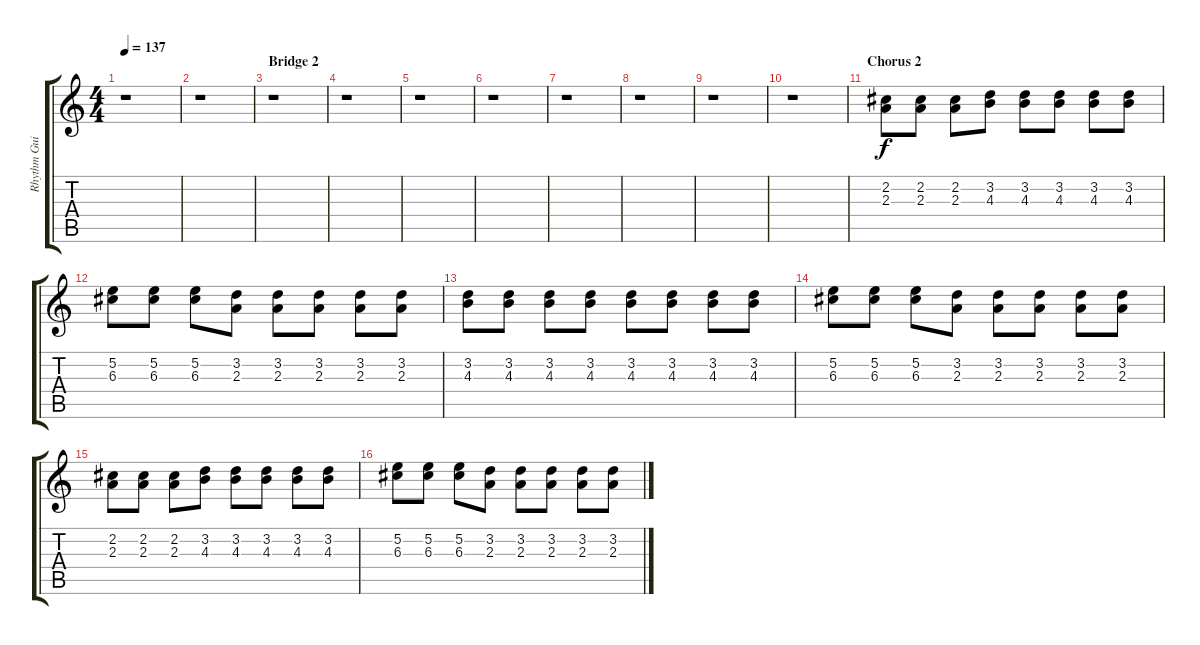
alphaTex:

\track ("Rhythm Guitar 2" "Rhythm Gui") {instrument overdrivenguitar}
\staff {score tabs}
\tuning (E4 B3 G3 D3 A2 D2) {hide}
\ts (4 4)
\tempo 137
\clef g2
\ks c
r.1{dy f} |
r.1 |
\section ("" "Bridge 2")
r.1 |
r.1 |
r.1 |
r.1 |
r.1 |
r.1 |
r.1 |
r.1 |
\section ("" "Chorus 2")
(2.2 2.3).8 (2.2 2.3).8 (2.2 2.3).8 (3.2 4.3).8 (3.2 4.3).8 (3.2 4.3).8 (3.2 4.3).8 (3.2 4.3).8 |
(5.2 6.3).8 (5.2 6.3).8 (5.2 6.3).8 (3.2 2.3).8 (3.2 2.3).8 (3.2 2.3).8 (3.2 2.3).8 (3.2 2.3).8 |
(3.2 4.3).8 (3.2 4.3).8 (3.2 4.3).8 (3.2 4.3).8 (3.2 4.3).8 (3.2 4.3).8 (3.2 4.3).8 (3.2 4.3).8 |
(5.2 6.3).8 (5.2 6.3).8 (5.2 6.3).8 (3.2 2.3).8 (3.2 2.3).8 (3.2 2.3).8 (3.2 2.3).8 (3.2 2.3).8 |
(2.2 2.3).8 (2.2 2.3).8 (2.2 2.3).8 (3.2 4.3).8 (3.2 4.3).8 (3.2 4.3).8 (3.2 4.3).8 (3.2 4.3).8 |
(5.2 6.3).8 (5.2 6.3).8 (5.2 6.3).8 (3.2 2.3).8 (3.2 2.3).8 (3.2 2.3).8 (3.2 2.3).8 (3.2 2.3).8
